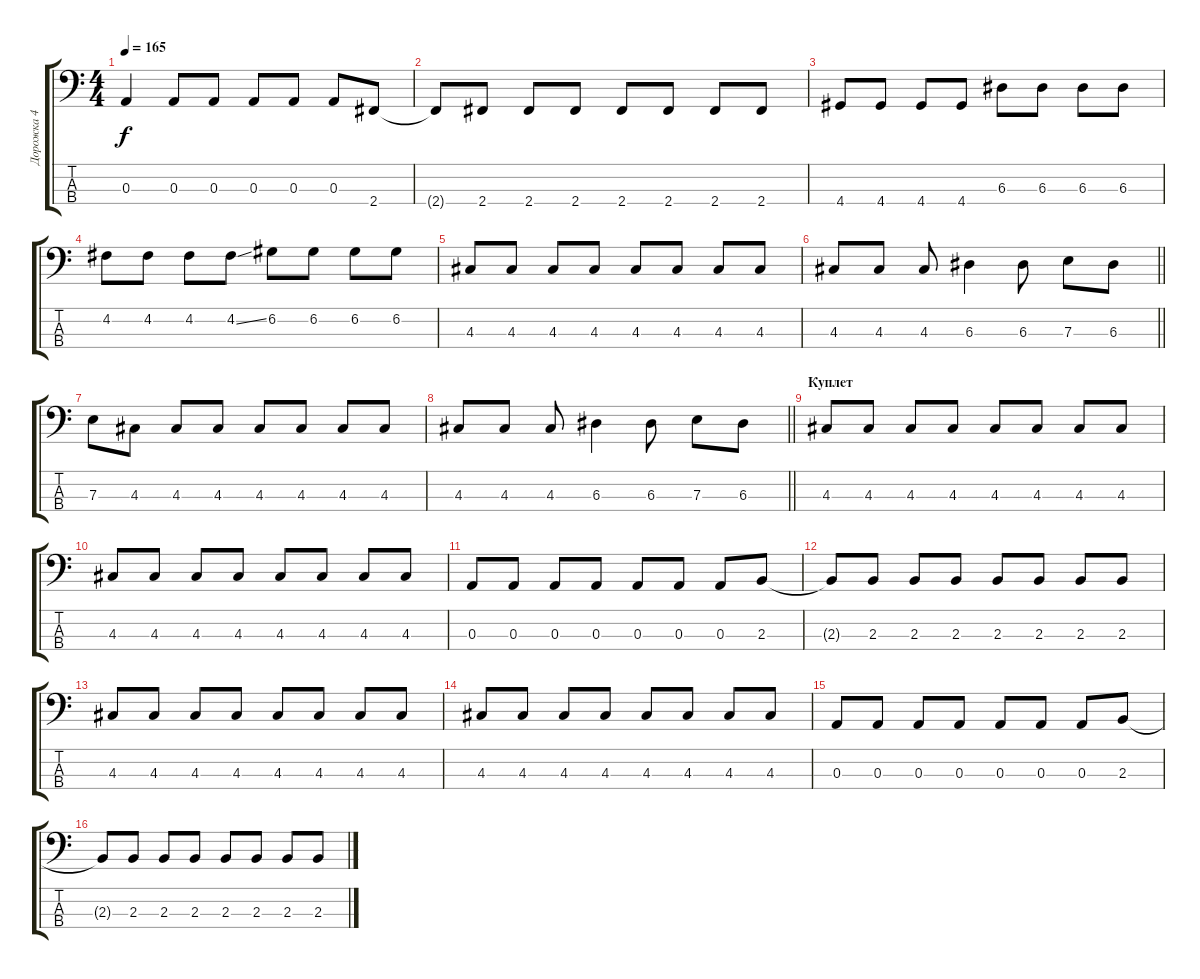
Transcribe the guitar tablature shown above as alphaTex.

\track ("Дорожка 4" "Дорожка 4") {instrument electricbassfinger}
\staff {score tabs}
\tuning (G2 D2 A1 E1) {hide}
\ts (4 4)
\tempo 165
\clef f4
\ks c
0.3.4{dy f} 0.3.8 0.3.8 0.3.8 0.3.8 0.3.8 2.4.8 |
2.4{t}.8 2.4.8 2.4.8 2.4.8 2.4.8 2.4.8 2.4.8 2.4.8 |
4.4.8 4.4.8 4.4.8 4.4.8 6.3.8 6.3.8 6.3.8 6.3.8 |
4.2.8 4.2.8 4.2.8 4.2{ss}.8 6.2.8 6.2.8 6.2.8 6.2.8 |
4.3.8 4.3.8 4.3.8 4.3.8 4.3.8 4.3.8 4.3.8 4.3.8 |
\barLineRight lightlight
4.3.8 4.3.8 4.3.8 6.3.4 6.3.8 7.3.8 6.3.8 |
7.3.8 4.3.8 4.3.8 4.3.8 4.3.8 4.3.8 4.3.8 4.3.8 |
\barLineRight lightlight
4.3.8 4.3.8 4.3.8 6.3.4 6.3.8 7.3.8 6.3.8 |
\section ("" "Куплет")
4.3.8 4.3.8 4.3.8 4.3.8 4.3.8 4.3.8 4.3.8 4.3.8 |
4.3.8 4.3.8 4.3.8 4.3.8 4.3.8 4.3.8 4.3.8 4.3.8 |
0.3.8 0.3.8 0.3.8 0.3.8 0.3.8 0.3.8 0.3.8 2.3.8 |
2.3{t}.8 2.3.8 2.3.8 2.3.8 2.3.8 2.3.8 2.3.8 2.3.8 |
4.3.8 4.3.8 4.3.8 4.3.8 4.3.8 4.3.8 4.3.8 4.3.8 |
4.3.8 4.3.8 4.3.8 4.3.8 4.3.8 4.3.8 4.3.8 4.3.8 |
0.3.8 0.3.8 0.3.8 0.3.8 0.3.8 0.3.8 0.3.8 2.3.8 |
2.3{t}.8 2.3.8 2.3.8 2.3.8 2.3.8 2.3.8 2.3.8 2.3.8
